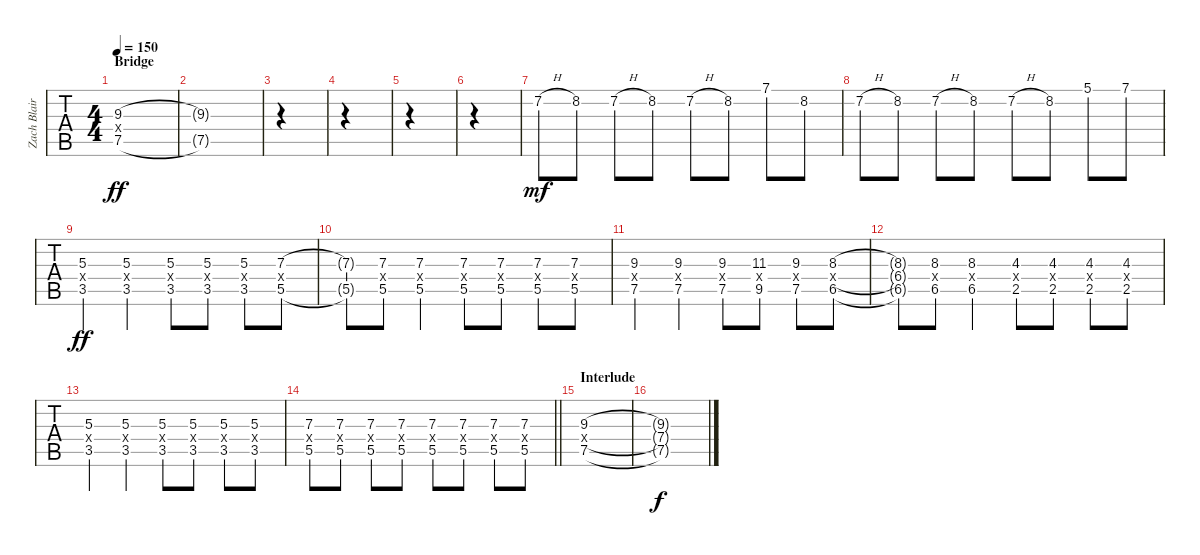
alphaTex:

\track ("Zach Blair - Guitar Two" "Zach Blair") {instrument distortionguitar}
\staff {tabs}
\tuning (Eb4 Bb3 Gb3 Db3 Ab2 Eb2) {hide}
\ts (4 4)
\section ("" "Bridge")
\tempo 150
\clef g2
\ks db
(9.3 7.4{x} 7.5).1{dy ff} |
(9.3{t} 7.5{t}).1{volume 0} |
|
|
|
|
7.2{h}.8{dy mf} 8.2.8 7.2{h}.8 8.2.8 7.2{h}.8 8.2.8 7.1.8 8.2.8 |
7.2{h}.8 8.2.8 7.2{h}.8 8.2.8 7.2{h}.8 8.2.8 5.1.8 7.1.8 |
(5.3 3.4{x} 3.5).4{dy ff volume 6 balance 3 instrument distortionguitar} (5.3 3.4{x} 3.5).4 (5.3 3.4{x} 3.5).8 (5.3 3.4{x} 3.5).8 (5.3 3.4{x} 3.5).8 (7.3 5.4{x} 5.5).8 |
(7.3{t} 5.5{t}).8 (7.3 5.4{x} 5.5).8 (7.3 5.4{x} 5.5).4 (7.3 5.4{x} 5.5).8 (7.3 5.4{x} 5.5).8 (7.3 5.4{x} 5.5).8 (7.3 5.4{x} 5.5).8 |
(9.3 7.4{x} 7.5).4 (9.3 7.4{x} 7.5).4 (9.3 7.4{x} 7.5).8 (11.3 9.4{x} 9.5).8 (9.3 7.4{x} 7.5).8 (8.3 6.4{x} 6.5).8 |
(8.3{t} 6.4{t} 6.5{t}).8 (8.3 6.4{x} 6.5).8 (8.3 6.4{x} 6.5).4 (4.3 2.4{x} 2.5).8 (4.3 2.4{x} 2.5).8 (4.3 2.4{x} 2.5).8 (4.3 2.4{x} 2.5).8 |
(5.3 3.4{x} 3.5).4 (5.3 3.4{x} 3.5).4 (5.3 3.4{x} 3.5).8 (5.3 3.4{x} 3.5).8 (5.3 3.4{x} 3.5).8 (5.3 3.4{x} 3.5).8 |
\barLineRight lightlight
(7.3 5.4{x} 5.5).8 (7.3 5.4{x} 5.5).8 (7.3 5.4{x} 5.5).8 (7.3 5.4{x} 5.5).8 (7.3 5.4{x} 5.5).8 (7.3 5.4{x} 5.5).8 (7.3 5.4{x} 5.5).8 (7.3 5.4{x} 5.5).8 |
\section ("" "Interlude")
(9.3 7.4{x} 7.5).1{balance 0} |
(9.3{t} 7.4{t} 7.5{t}).1{dy f}
